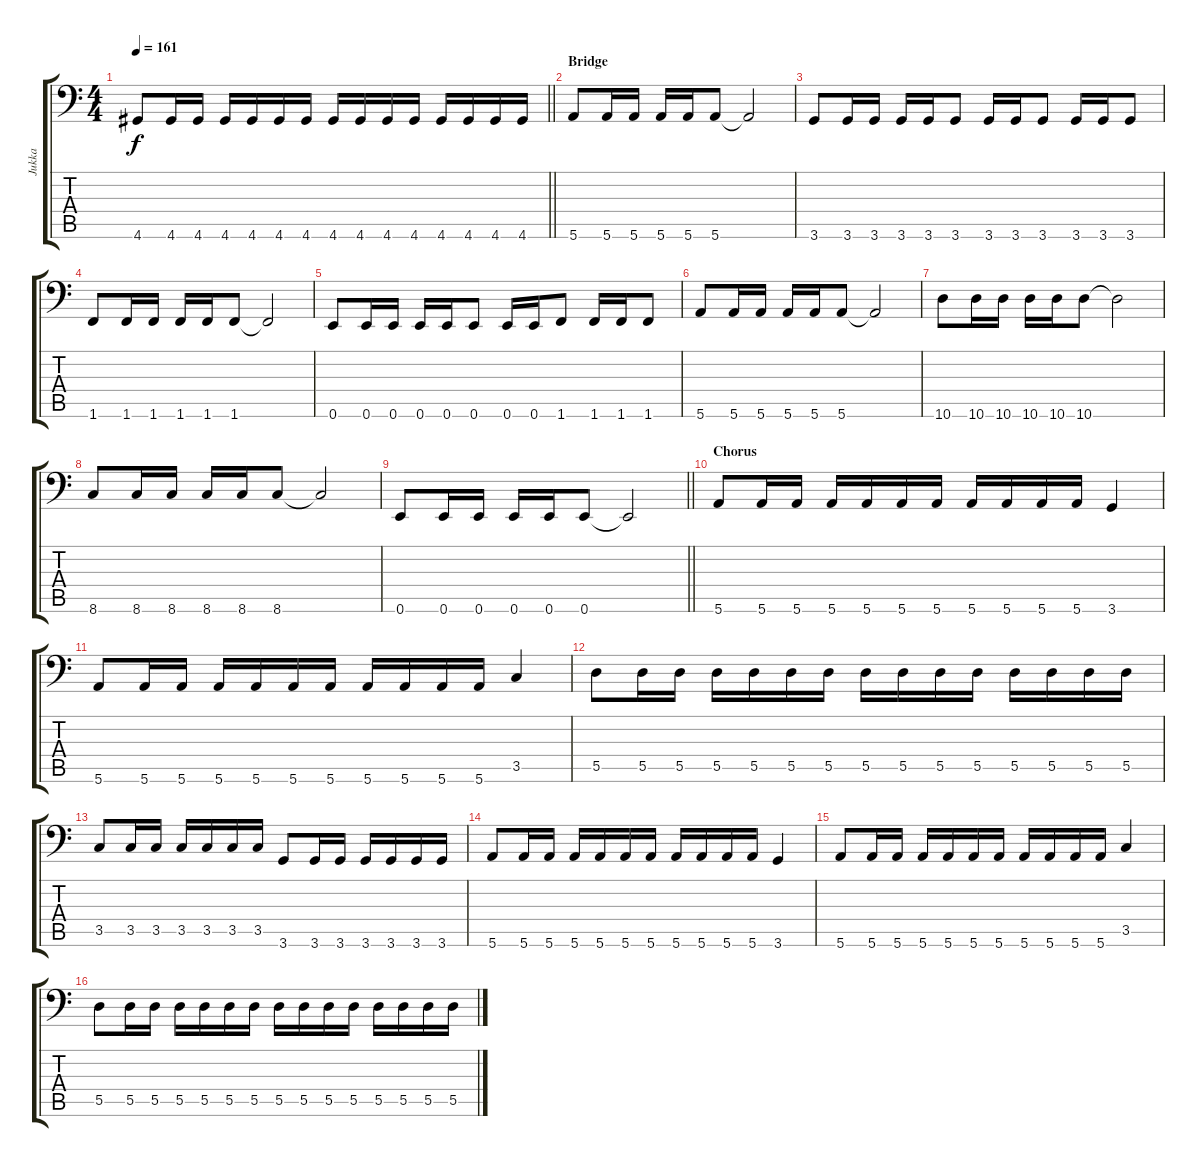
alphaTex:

\track ("Jukka" "Jukka") {instrument electricbassfinger}
\staff {score tabs}
\tuning (E3 B2 G2 D2 A1 E1) {hide}
\ts (4 4)
\tempo 161
\clef f4
\barLineRight lightlight
\ks c
4.6.8{dy f} 4.6.16 4.6.16 4.6.16 4.6.16 4.6.16 4.6.16 4.6.16 4.6.16 4.6.16 4.6.16 4.6.16 4.6.16 4.6.16 4.6.16 |
\section ("" "Bridge")
5.6.8 5.6.16 5.6.16 5.6.16 5.6.16 5.6.8 5.6{t}.2 |
3.6.8 3.6.16 3.6.16 3.6.16 3.6.16 3.6.8 3.6.16 3.6.16 3.6.8 3.6.16 3.6.16 3.6.8 |
1.6.8 1.6.16 1.6.16 1.6.16 1.6.16 1.6.8 1.6{t}.2 |
0.6.8 0.6.16 0.6.16 0.6.16 0.6.16 0.6.8 0.6.16 0.6.16 1.6.8 1.6.16 1.6.16 1.6.8 |
5.6.8 5.6.16 5.6.16 5.6.16 5.6.16 5.6.8 5.6{t}.2 |
10.6.8 10.6.16 10.6.16 10.6.16 10.6.16 10.6.8 10.6{t}.2 |
8.6.8 8.6.16 8.6.16 8.6.16 8.6.16 8.6.8 8.6{t}.2 |
\barLineRight lightlight
0.6.8 0.6.16 0.6.16 0.6.16 0.6.16 0.6.8 0.6{t}.2 |
\section ("" "Chorus")
5.6.8 5.6.16 5.6.16 5.6.16 5.6.16 5.6.16 5.6.16 5.6.16 5.6.16 5.6.16 5.6.16 3.6.4 |
5.6.8 5.6.16 5.6.16 5.6.16 5.6.16 5.6.16 5.6.16 5.6.16 5.6.16 5.6.16 5.6.16 3.5.4 |
5.5.8 5.5.16 5.5.16 5.5.16 5.5.16 5.5.16 5.5.16 5.5.16 5.5.16 5.5.16 5.5.16 5.5.16 5.5.16 5.5.16 5.5.16 |
3.5.8 3.5.16 3.5.16 3.5.16 3.5.16 3.5.16 3.5.16 3.6.8 3.6.16 3.6.16 3.6.16 3.6.16 3.6.16 3.6.16 |
5.6.8 5.6.16 5.6.16 5.6.16 5.6.16 5.6.16 5.6.16 5.6.16 5.6.16 5.6.16 5.6.16 3.6.4 |
5.6.8 5.6.16 5.6.16 5.6.16 5.6.16 5.6.16 5.6.16 5.6.16 5.6.16 5.6.16 5.6.16 3.5.4 |
5.5.8 5.5.16 5.5.16 5.5.16 5.5.16 5.5.16 5.5.16 5.5.16 5.5.16 5.5.16 5.5.16 5.5.16 5.5.16 5.5.16 5.5.16
